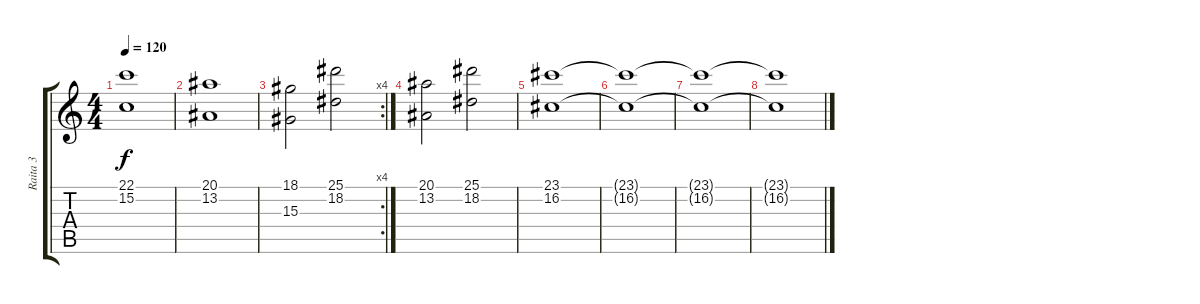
\track ("Raita 3" "Raita 3") {instrument synthstrings2}
\staff {score tabs}
\tuning (D4 A3 F3 C3 G2 D2) {hide}
\ts (4 4)
\tempo 120
\clef g2
\ks c
(22.1 15.2).1{dy f} |
(20.1 13.2).1 |
\rc 4
(18.1 15.3).2 (25.1 18.2).2 |
(20.1 13.2).2 (25.1 18.2).2 |
(23.1 16.2).1 |
(23.1{t} 16.2{t}).1 |
(23.1{t} 16.2{t}).1 |
(23.1{t} 16.2{t}).1
